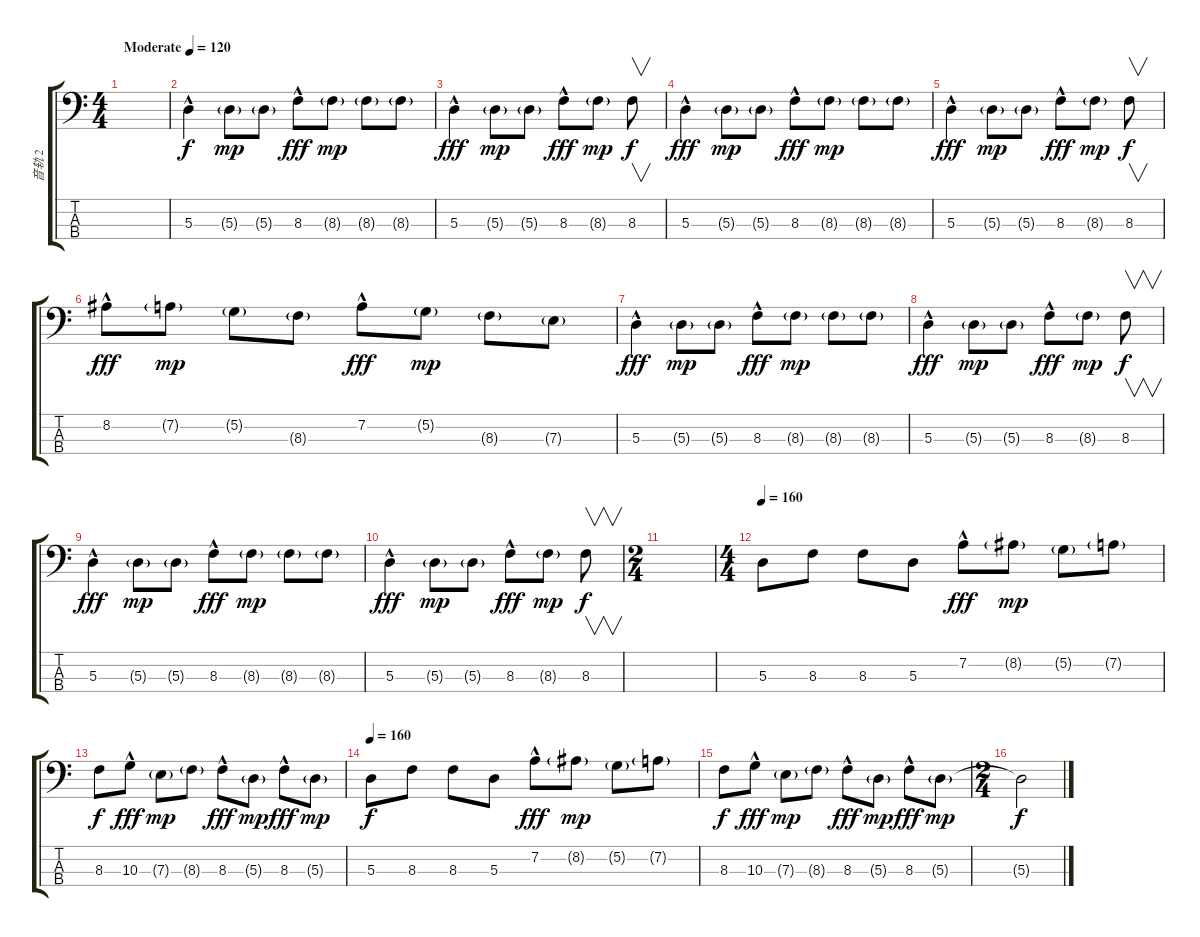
\track ("音轨 2" "音轨 2") {instrument slapbass1}
\staff {score tabs}
\tuning (G2 D2 A1 E1) {hide}
\ts (4 4)
\tempo (120 "Moderate")
\clef f4
\ks c
|
5.3{hac}.4 5.3{g}.8{dy mp} 5.3{g}.8 8.3{hac}.8{dy fff} 8.3{g}.8{dy mp} 8.3{g}.8 8.3{g}.8 |
5.3{hac}.4{dy fff} 5.3{g}.8{dy mp} 5.3{g}.8 8.3{hac}.8{dy fff} 8.3{g}.8{dy mp} 8.3.8{v dy f} |
5.3{hac}.4{dy fff} 5.3{g}.8{dy mp} 5.3{g}.8 8.3{hac}.8{dy fff} 8.3{g}.8{dy mp} 8.3{g}.8 8.3{g}.8 |
5.3{hac}.4{dy fff} 5.3{g}.8{dy mp} 5.3{g}.8 8.3{hac}.8{dy fff} 8.3{g}.8{dy mp} 8.3.8{v dy f} |
8.2{hac}.8{dy fff} 7.2{g}.8{dy mp} 5.2{g}.8 8.3{g}.8 7.2{hac}.8{dy fff} 5.2{g}.8{dy mp} 8.3{g}.8 7.3{g}.8 |
5.3{hac}.4{dy fff} 5.3{g}.8{dy mp} 5.3{g}.8 8.3{hac}.8{dy fff} 8.3{g}.8{dy mp} 8.3{g}.8 8.3{g}.8 |
5.3{hac}.4{dy fff} 5.3{g}.8{dy mp} 5.3{g}.8 8.3{hac}.8{dy fff} 8.3{g}.8{dy mp} 8.3.8{v dy f} |
5.3{hac}.4{dy fff} 5.3{g}.8{dy mp} 5.3{g}.8 8.3{hac}.8{dy fff} 8.3{g}.8{dy mp} 8.3{g}.8 8.3{g}.8 |
5.3{hac}.4{dy fff} 5.3{g}.8{dy mp} 5.3{g}.8 8.3{hac}.8{dy fff} 8.3{g}.8{dy mp} 8.3.8{v dy f} |
\ts (2 4)
|
\ts (4 4)
\tempo 160
5.3.8 8.3.8 8.3.8 5.3.8 7.2{hac}.8{dy fff} 8.2{g}.8{dy mp} 5.2{g}.8 7.2{g}.8 |
8.3.8{dy f} 10.3{hac}.8{dy fff} 7.3{g}.8{dy mp} 8.3{g}.8 8.3{hac}.8{dy fff} 5.3{g}.8{dy mp} 8.3{hac}.8{dy fff} 5.3{g}.8{dy mp} |
\tempo 160
5.3.8{dy f} 8.3.8 8.3.8 5.3.8 7.2{hac}.8{dy fff} 8.2{g}.8{dy mp} 5.2{g}.8 7.2{g}.8 |
8.3.8{dy f} 10.3{hac}.8{dy fff} 7.3{g}.8{dy mp} 8.3{g}.8 8.3{hac}.8{dy fff} 5.3{g}.8{dy mp} 8.3{hac}.8{dy fff} 5.3{g}.8{dy mp} |
\ts (2 4)
5.3{t}.2{dy f}
